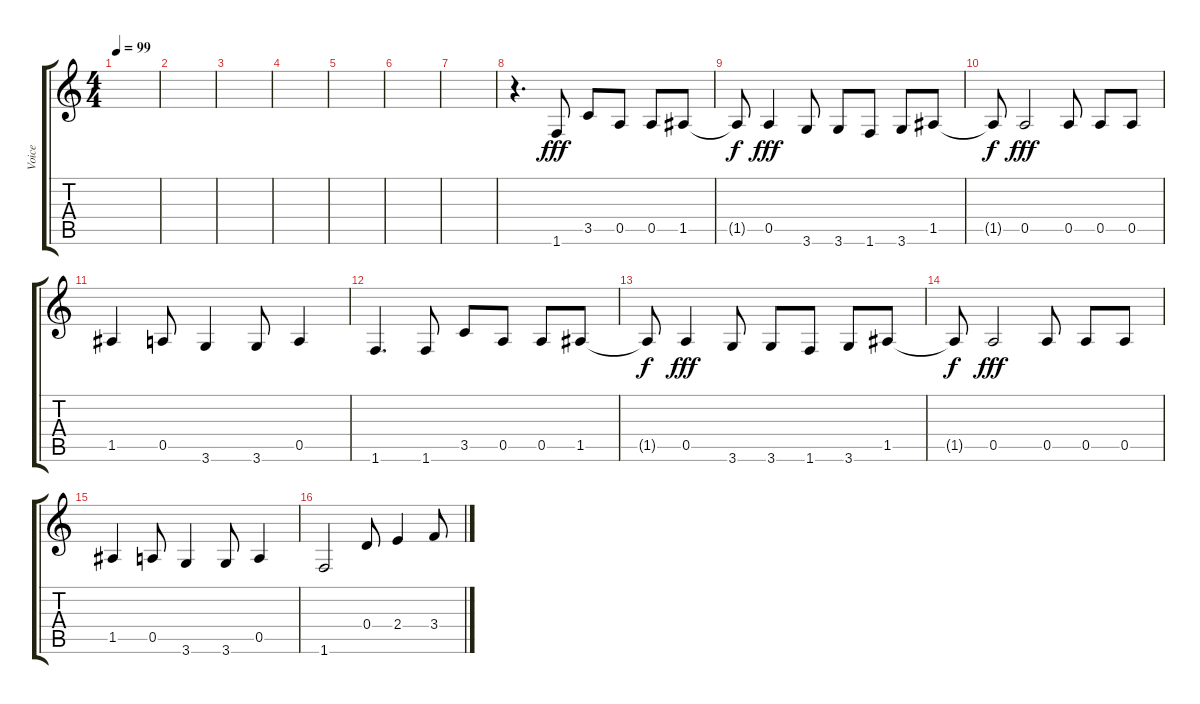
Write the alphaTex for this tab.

\track ("Voice" "Voice") {instrument contrabass}
\staff {score tabs}
\tuning (E4 B3 G3 D3 A2 E2) {hide}
\ts (4 4)
\tempo 99
\clef g2
\ks c
|
|
|
|
|
|
|
r.4{d} 1.6.8{dy fff} 3.5.8 0.5.8 0.5.8 1.5.8 |
1.5{t}.8{dy f} 0.5.4{dy fff} 3.6.8 3.6.8 1.6.8 3.6.8 1.5.8 |
1.5{t}.8{dy f} 0.5.2{dy fff} 0.5.8 0.5.8 0.5.8 |
1.5.4 0.5.8 3.6.4 3.6.8 0.5.4 |
1.6.4{d} 1.6.8 3.5.8 0.5.8 0.5.8 1.5.8 |
1.5{t}.8{dy f} 0.5.4{dy fff} 3.6.8 3.6.8 1.6.8 3.6.8 1.5.8 |
1.5{t}.8{dy f} 0.5.2{dy fff} 0.5.8 0.5.8 0.5.8 |
1.5.4 0.5.8 3.6.4 3.6.8 0.5.4 |
1.6.2 0.4.8 2.4.4 3.4.8
